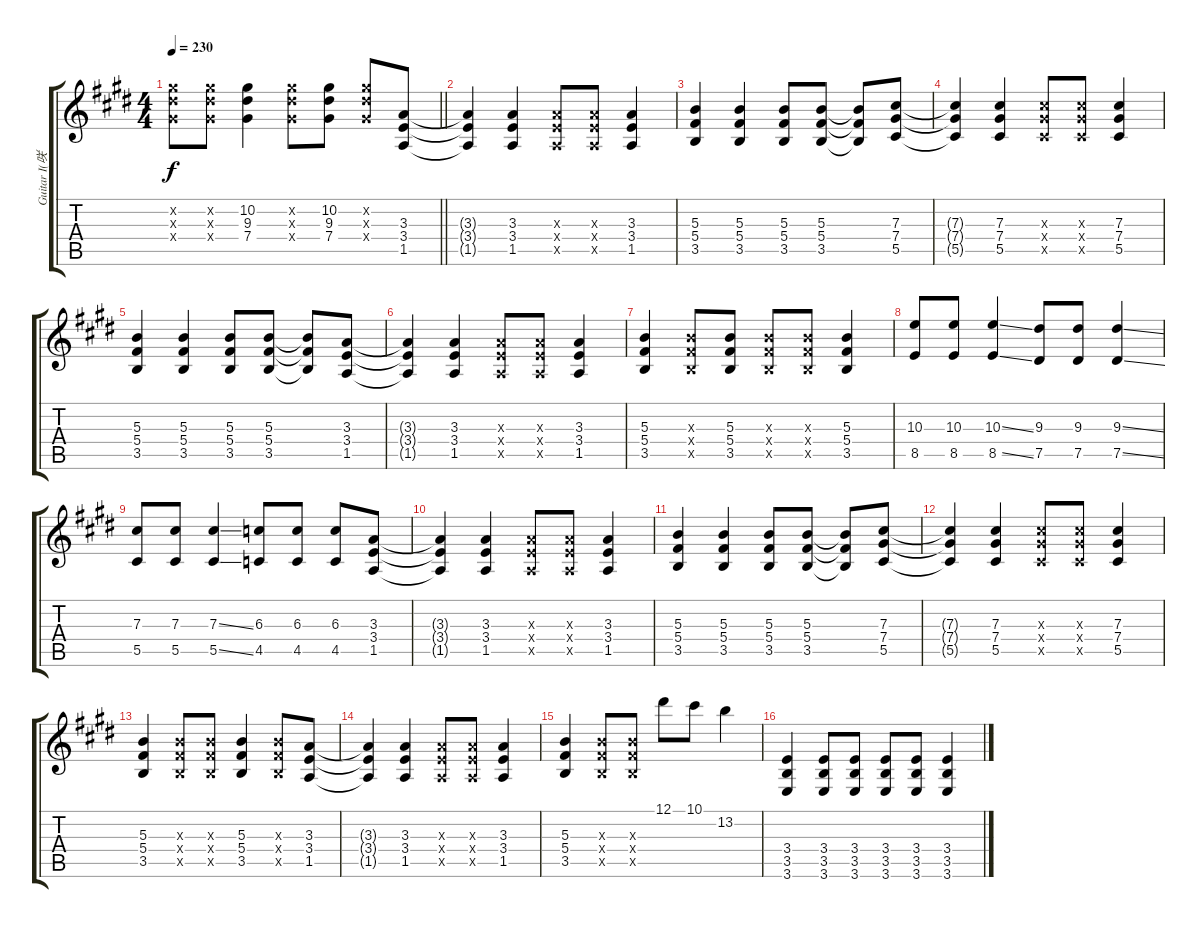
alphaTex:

\track ("Guitar I(咲人)" "Guitar I(咲") {instrument overdrivenguitar}
\staff {score tabs}
\tuning (Eb4 Bb3 Gb3 Db3 Ab2 Db2) {hide}
\ts (4 4)
\tempo 230
\clef g2
\barLineRight lightlight
\ks e
(10.2{x} 9.3{x} 7.4{x}).8{dy f} (10.2{x} 9.3{x} 7.4{x}).8 (10.2 9.3 7.4).4 (10.2{x} 9.3{x} 7.4{x}).8 (10.2 9.3 7.4).8 (10.2{x} 9.3{x} 7.4{x}).8 (3.3 3.4 1.5).8 |
(3.3{t} 3.4{t} 1.5{t}).4 (3.3 3.4 1.5).4 (3.3{x} 3.4{x} 1.5{x}).8 (3.3{x} 3.4{x} 1.5{x}).8 (3.3 3.4 1.5).4 |
(5.3 5.4 3.5).4 (5.3 5.4 3.5).4 (5.3 5.4 3.5).8 (5.3 5.4 3.5).8 (5.3{t} 5.4{t} 3.5{t}).8 (7.3 7.4 5.5).8 |
(7.3{t} 7.4{t} 5.5{t}).4 (7.3 7.4 5.5).4 (7.3{x} 7.4{x} 5.5{x}).8 (7.3{x} 7.4{x} 5.5{x}).8 (7.3 7.4 5.5).4 |
(5.3 5.4 3.5).4 (5.3 5.4 3.5).4 (5.3 5.4 3.5).8 (5.3 5.4 3.5).8 (5.3{t} 5.4{t} 3.5{t}).8 (3.3 3.4 1.5).8 |
(3.3{t} 3.4{t} 1.5{t}).4 (3.3 3.4 1.5).4 (3.3{x} 3.4{x} 1.5{x}).8 (3.3{x} 3.4{x} 1.5{x}).8 (3.3 3.4 1.5).4 |
(5.3 5.4 3.5).4 (5.3{x} 5.4{x} 3.5{x}).8 (5.3 5.4 3.5).8 (5.3{x} 5.4{x} 3.5{x}).8 (5.3{x} 5.4{x} 3.5{x}).8 (5.3 5.4 3.5).4 |
(10.3 8.5).8 (10.3 8.5).8 (10.3{ss} 8.5{ss}).4 (9.3 7.5).8 (9.3 7.5).8 (9.3{ss} 7.5{ss}).4 |
(7.3 5.5).8 (7.3 5.5).8 (7.3{ss} 5.5{ss}).4 (6.3 4.5).8 (6.3 4.5).8 (6.3 4.5).8 (3.3 3.4 1.5).8 |
(3.3{t} 3.4{t} 1.5{t}).4 (3.3 3.4 1.5).4 (3.3{x} 3.4{x} 1.5{x}).8 (3.3{x} 3.4{x} 1.5{x}).8 (3.3 3.4 1.5).4 |
(5.3 5.4 3.5).4 (5.3 5.4 3.5).4 (5.3 5.4 3.5).8 (5.3 5.4 3.5).8 (5.3{t} 5.4{t} 3.5{t}).8 (7.3 7.4 5.5).8 |
(7.3{t} 7.4{t} 5.5{t}).4 (7.3 7.4 5.5).4 (7.3{x} 7.4{x} 5.5{x}).8 (7.3{x} 7.4{x} 5.5{x}).8 (7.3 7.4 5.5).4 |
(5.3 5.4 3.5).4 (5.3{x} 5.4{x} 3.5{x}).8 (5.3{x} 5.4{x} 3.5{x}).8 (5.3 5.4 3.5).4 (5.3{x} 5.4{x} 3.5{x}).8 (3.3 3.4 1.5).8 |
(3.3{t} 3.4{t} 1.5{t}).4 (3.3 3.4 1.5).4 (3.3{x} 3.4{x} 1.5{x}).8 (3.3{x} 3.4{x} 1.5{x}).8 (3.3 3.4 1.5).4 |
(5.3 5.4 3.5).4 (5.3{x} 5.4{x} 3.5{x}).8 (5.3{x} 5.4{x} 3.5{x}).8 12.1.8 10.1.8 13.2.4 |
(3.4 3.5 3.6).4 (3.4 3.5 3.6).8 (3.4 3.5 3.6).8 (3.4 3.5 3.6).8 (3.4 3.5 3.6).8 (3.4 3.5 3.6).4
